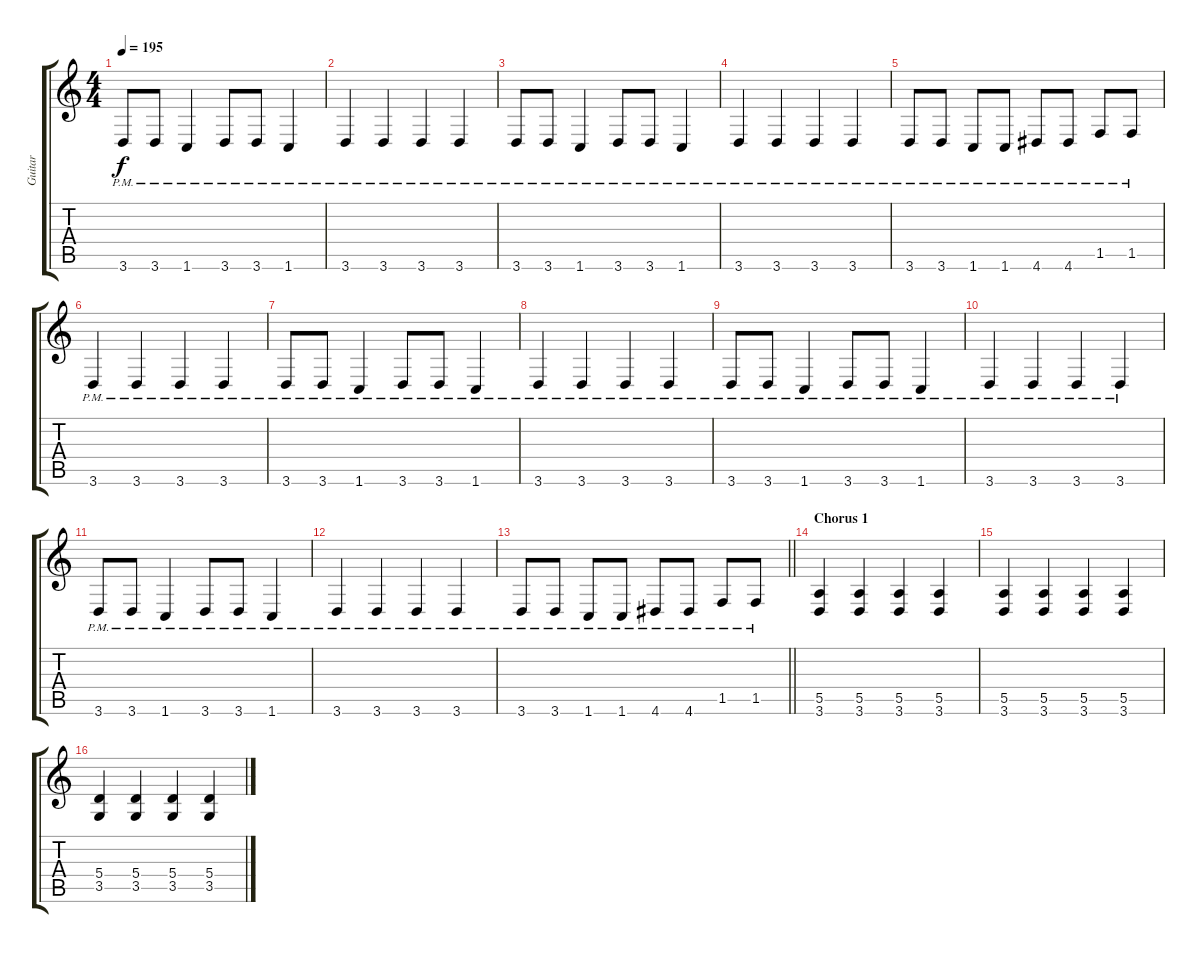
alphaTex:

\track ("Guitar" "Guitar") {instrument overdrivenguitar}
\staff {score tabs}
\tuning (B3 Gb3 D3 A2 E2 B1) {hide}
\ts (4 4)
\tempo 195
\clef g2
\ks c
3.6{pm}.8{dy f} 3.6{pm}.8 1.6{pm}.4 3.6{pm}.8 3.6{pm}.8 1.6{pm}.4 |
3.6{pm}.4 3.6{pm}.4 3.6{pm}.4 3.6{pm}.4 |
3.6{pm}.8 3.6{pm}.8 1.6{pm}.4 3.6{pm}.8 3.6{pm}.8 1.6{pm}.4 |
3.6{pm}.4 3.6{pm}.4 3.6{pm}.4 3.6{pm}.4 |
3.6{pm}.8 3.6{pm}.8 1.6{pm}.8 1.6{pm}.8 4.6{pm}.8 4.6{pm}.8 1.5{pm}.8 1.5{pm}.8 |
3.6{pm}.4 3.6{pm}.4 3.6{pm}.4 3.6{pm}.4 |
3.6{pm}.8 3.6{pm}.8 1.6{pm}.4 3.6{pm}.8 3.6{pm}.8 1.6{pm}.4 |
3.6{pm}.4 3.6{pm}.4 3.6{pm}.4 3.6{pm}.4 |
3.6{pm}.8 3.6{pm}.8 1.6{pm}.4 3.6{pm}.8 3.6{pm}.8 1.6{pm}.4 |
3.6{pm}.4 3.6{pm}.4 3.6{pm}.4 3.6{pm}.4 |
3.6{pm}.8 3.6{pm}.8 1.6{pm}.4 3.6{pm}.8 3.6{pm}.8 1.6{pm}.4 |
3.6{pm}.4 3.6{pm}.4 3.6{pm}.4 3.6{pm}.4 |
\barLineRight lightlight
3.6{pm}.8 3.6{pm}.8 1.6{pm}.8 1.6{pm}.8 4.6{pm}.8 4.6{pm}.8 1.5{pm}.8 1.5{pm}.8 |
\section ("" "Chorus 1")
(5.5 3.6).4 (5.5 3.6).4 (5.5 3.6).4 (5.5 3.6).4 |
(5.5 3.6).4 (5.5 3.6).4 (5.5 3.6).4 (5.5 3.6).4 |
(5.4 3.5).4 (5.4 3.5).4 (5.4 3.5).4 (5.4 3.5).4
